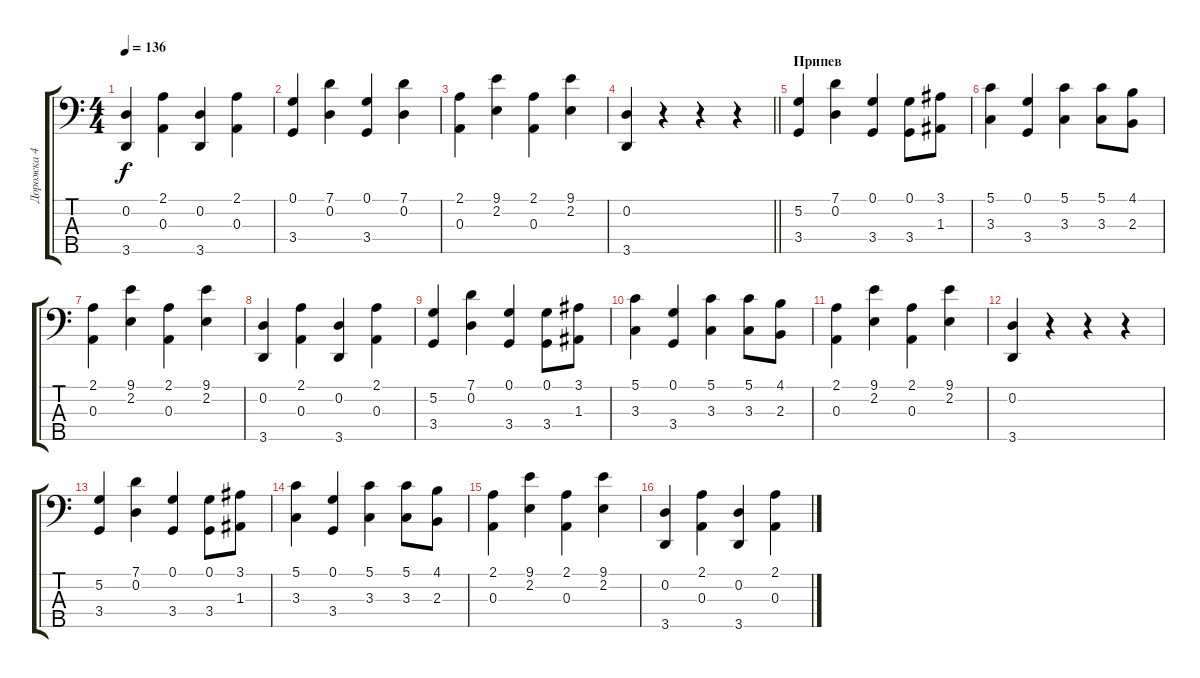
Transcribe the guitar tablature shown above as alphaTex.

\track ("Дорожка 4" "Дорожка 4") {instrument fretlessbass}
\staff {score tabs}
\tuning (G2 D2 A1 E1 B0) {hide}
\ts (4 4)
\tempo 136
\clef f4
\ks c
(0.2 3.5).4{dy f} (2.1 0.3).4 (0.2 3.5).4 (2.1 0.3).4 |
(0.1 3.4).4 (7.1 0.2).4 (0.1 3.4).4 (7.1 0.2).4 |
(2.1 0.3).4 (9.1 2.2).4 (2.1 0.3).4 (9.1 2.2).4 |
\barLineRight lightlight
(0.2 3.5).4 r.4 r.4 r.4 |
\section ("" "Припев")
(5.2 3.4).4 (7.1 0.2).4 (0.1 3.4).4 (0.1 3.4).8 (3.1 1.3).8 |
(5.1 3.3).4 (0.1 3.4).4 (5.1 3.3).4 (5.1 3.3).8 (4.1 2.3).8 |
(2.1 0.3).4 (9.1 2.2).4 (2.1 0.3).4 (9.1 2.2).4 |
(0.2 3.5).4 (2.1 0.3).4 (0.2 3.5).4 (2.1 0.3).4 |
(5.2 3.4).4 (7.1 0.2).4 (0.1 3.4).4 (0.1 3.4).8 (3.1 1.3).8 |
(5.1 3.3).4 (0.1 3.4).4 (5.1 3.3).4 (5.1 3.3).8 (4.1 2.3).8 |
(2.1 0.3).4 (9.1 2.2).4 (2.1 0.3).4 (9.1 2.2).4 |
(0.2 3.5).4 r.4 r.4 r.4 |
(5.2 3.4).4 (7.1 0.2).4 (0.1 3.4).4 (0.1 3.4).8 (3.1 1.3).8 |
(5.1 3.3).4 (0.1 3.4).4 (5.1 3.3).4 (5.1 3.3).8 (4.1 2.3).8 |
(2.1 0.3).4 (9.1 2.2).4 (2.1 0.3).4 (9.1 2.2).4 |
(0.2 3.5).4 (2.1 0.3).4 (0.2 3.5).4 (2.1 0.3).4
